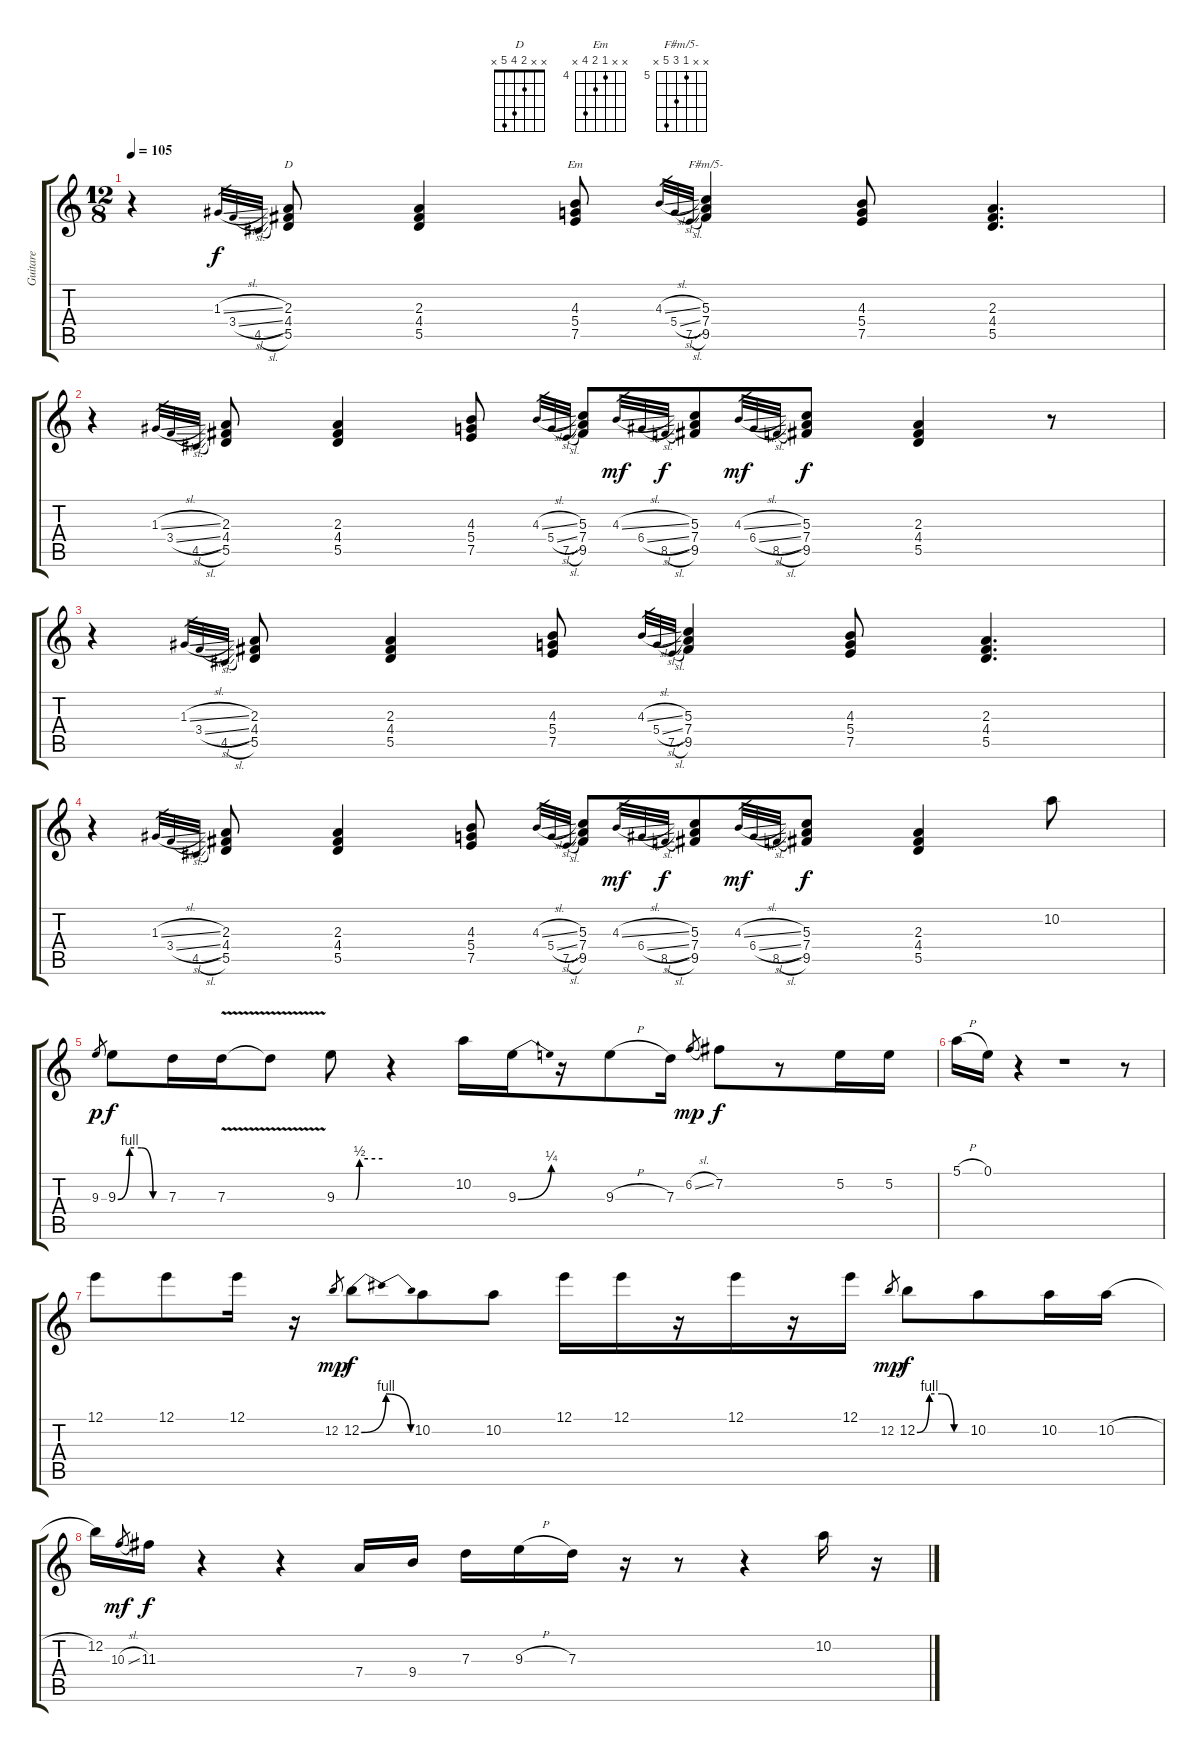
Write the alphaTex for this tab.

\track ("Guitare" "Guitare") {instrument electricguitarclean}
\staff {score tabs}
\tuning (E4 B3 G3 D3 A2 E2) {hide}
\chord ("D" x x 2 4 5 x)
\chord ("Em" x x 4 5 7 x) {firstfret 4}
\chord ("F#m/5-" x x 5 7 9 x) {firstfret 5}
\ts (12 8)
\tempo 105
\clef g2
\ks c
r.4{dy f instrument electricguitarclean} 1.3{sl}.32{gr} 3.4{sl}.32{gr} 4.5{sl}.32{gr} (2.3 4.4 5.5).8{ch "D"} (2.3 4.4 5.5).4 (4.3 5.4 7.5).8{ch "Em"} 4.3{sl}.32{gr} 5.4{sl}.32{gr} 7.5{sl}.32{gr} (5.3 7.4 9.5).4{ch "F#m/5-"} (4.3 5.4 7.5).8 (2.3 4.4 5.5).4{d} |
r.4 1.3{sl}.32{gr} 3.4{sl}.32{gr} 4.5{sl}.32{gr} (2.3 4.4 5.5).8 (2.3 4.4 5.5).4 (4.3 5.4 7.5).8 4.3{sl}.32{gr} 5.4{sl}.32{gr} 7.5{sl}.32{gr} (5.3 7.4 9.5).8 4.3{sl}.32{gr dy mf} 6.4{sl}.32{gr} 8.5{sl}.32{gr dy f} (5.3 7.4 9.5).8 4.3{sl}.32{gr dy mf} 6.4{sl}.32{gr} 8.5{sl}.32{gr} (5.3 7.4 9.5).8{dy f} (2.3 4.4 5.5).4 r.8 |
r.4 1.3{sl}.32{gr} 3.4{sl}.32{gr} 4.5{sl}.32{gr} (2.3 4.4 5.5).8 (2.3 4.4 5.5).4 (4.3 5.4 7.5).8 4.3{sl}.32{gr} 5.4{sl}.32{gr} 7.5{sl}.32{gr} (5.3 7.4 9.5).4 (4.3 5.4 7.5).8 (2.3 4.4 5.5).4{d} |
r.4 1.3{sl}.32{gr} 3.4{sl}.32{gr} 4.5{sl}.32{gr} (2.3 4.4 5.5).8 (2.3 4.4 5.5).4 (4.3 5.4 7.5).8 4.3{sl}.32{gr} 5.4{sl}.32{gr} 7.5{sl}.32{gr} (5.3 7.4 9.5).8 4.3{sl}.32{gr dy mf} 6.4{sl}.32{gr} 8.5{sl}.32{gr dy f} (5.3 7.4 9.5).8 4.3{sl}.32{gr dy mf} 6.4{sl}.32{gr} 8.5{sl}.32{gr} (5.3 7.4 9.5).8{dy f} (2.3 4.4 5.5).4 10.2.8 |
9.3.8{gr dy p} 9.3{be (custom 0 0 15 4 30 4 45 0 60 0)}.8{dy f} 7.3.16 7.3{v}.16 7.3{t}.8 9.3{be (custom 0 0 25 0 30 2 60 2)}.8 r.4 10.2.16 9.3{be (bend 0 0 60 1)}.16 r.16 9.3{h}.8 7.3.16 6.2{sl}.8{gr dy mp} 7.2.8{dy f} r.8 5.2.16 5.2.16 |
5.1{h}.16 0.1.16 r.4 r.1 r.8 |
12.1.8 12.1.8 12.1.16 r.16 12.2.8{gr dy mp} 12.2{be (bendrelease 0 0 15 4 30 4 60 0)}.8{dy f} 10.2.8 10.2.8 12.1.16 12.1.16 r.16 12.1.16 r.16 12.1.16 12.2.8{gr dy mp} 12.2{be (custom 0 0 15 4 30 4 45 0 60 0)}.8{dy f} 10.2.8 10.2.16 10.2{h}.16 |
12.2.16 10.3{sl}.8{gr dy mf} 11.3.16{dy f} r.4 r.4 7.4.16 9.4.16 7.3.16 9.3{h}.16 7.3.16 r.16 r.8 r.4 10.2.16 r.16
